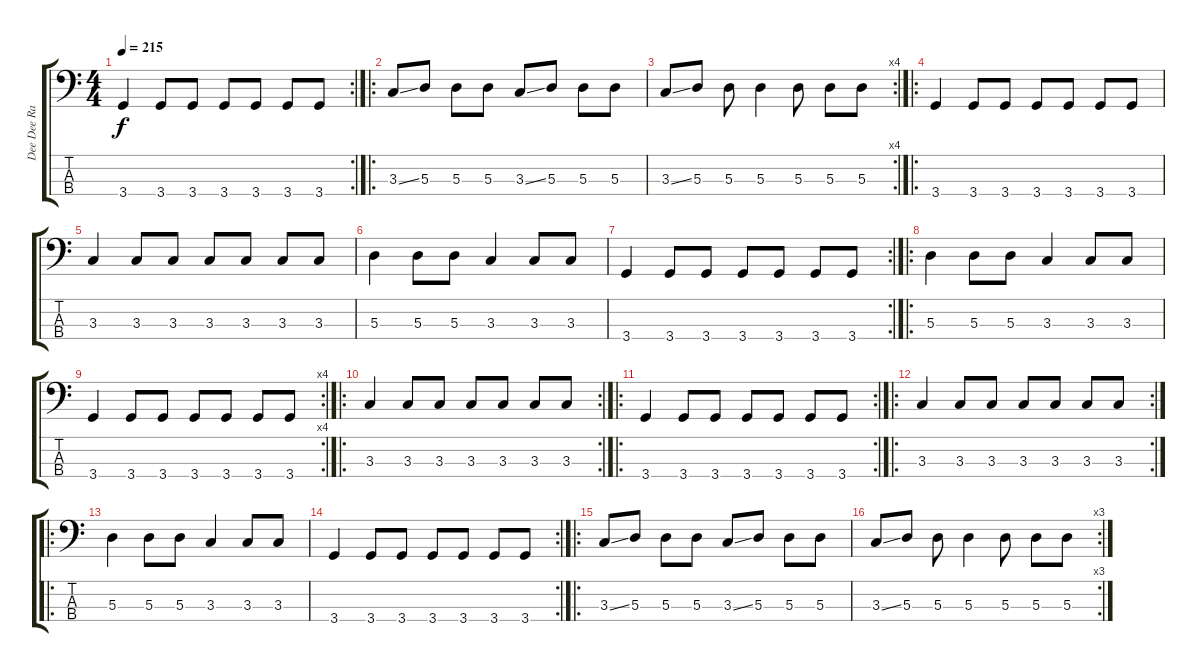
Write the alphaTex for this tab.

\track ("Dee Dee Ramone (Pick Bass)" "Dee Dee Ra") {instrument electricbasspick}
\staff {score tabs}
\tuning (G2 D2 A1 E1) {hide}
\rc 2
\ts (4 4)
\tempo 215
\clef f4
\ks c
3.4.4{dy f} 3.4.8 3.4.8 3.4.8 3.4.8 3.4.8 3.4.8 |
\ro
3.3{ss}.8 5.3.8 5.3.8 5.3.8 3.3{ss}.8 5.3.8 5.3.8 5.3.8 |
\rc 4
3.3{ss}.8 5.3.8 5.3.8 5.3.4 5.3.8 5.3.8 5.3.8 |
\ro
3.4.4 3.4.8 3.4.8 3.4.8 3.4.8 3.4.8 3.4.8 |
3.3.4 3.3.8 3.3.8 3.3.8 3.3.8 3.3.8 3.3.8 |
5.3.4 5.3.8 5.3.8 3.3.4 3.3.8 3.3.8 |
\rc 2
3.4.4 3.4.8 3.4.8 3.4.8 3.4.8 3.4.8 3.4.8 |
\ro
5.3.4 5.3.8 5.3.8 3.3.4 3.3.8 3.3.8 |
\rc 4
3.4.4 3.4.8 3.4.8 3.4.8 3.4.8 3.4.8 3.4.8 |
\ro
\rc 2
3.3.4 3.3.8 3.3.8 3.3.8 3.3.8 3.3.8 3.3.8 |
\ro
\rc 2
3.4.4 3.4.8 3.4.8 3.4.8 3.4.8 3.4.8 3.4.8 |
\ro
\rc 2
3.3.4 3.3.8 3.3.8 3.3.8 3.3.8 3.3.8 3.3.8 |
\ro
5.3.4 5.3.8 5.3.8 3.3.4 3.3.8 3.3.8 |
\rc 2
3.4.4 3.4.8 3.4.8 3.4.8 3.4.8 3.4.8 3.4.8 |
\ro
3.3{ss}.8 5.3.8 5.3.8 5.3.8 3.3{ss}.8 5.3.8 5.3.8 5.3.8 |
\rc 3
3.3{ss}.8 5.3.8 5.3.8 5.3.4 5.3.8 5.3.8 5.3.8
